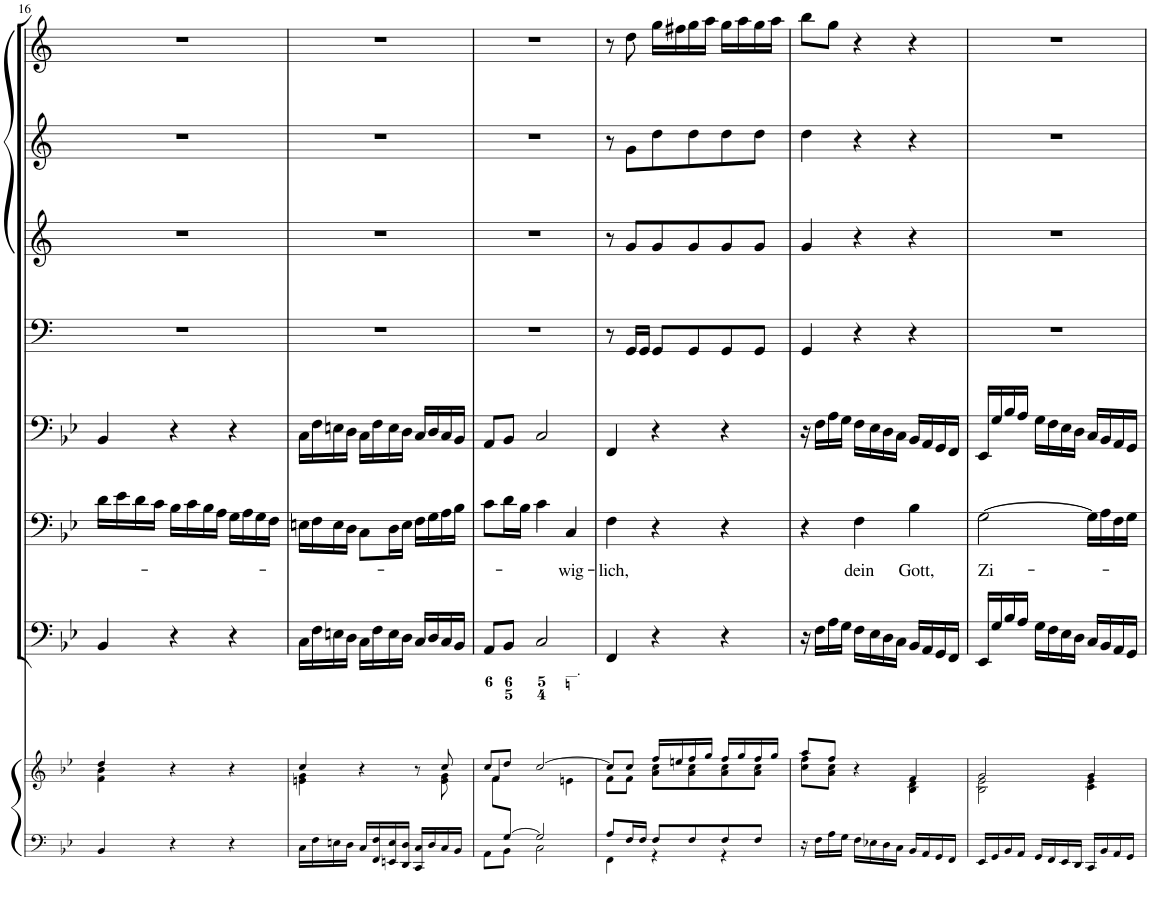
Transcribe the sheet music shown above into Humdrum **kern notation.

**kern	**kern	**kern	**kern	**text	**kern	**kern	**kern	**kern	**kern
*part8	*part8	*part7	*part6	*part6	*part5	*part4	*part3	*part2	*part1
*staff9	*staff8	*staff7	*staff6	*staff6	*staff5	*staff4	*staff3	*staff2	*staff1
*I"Piano reduction	*	*I"Continuo	*I"Basso	*	*I"Fagotto	*I"Timpani	*I"Corno da caccia III	*I"Corno da caccia II	*I"Corno da caccia I
*I'Pno	*	*	*	*	*	*I'Timp	*	*	*
!!LO:PB:g=z
*clefF4	*clefG2	*clefF4	*clefF4	*	*clefF4	*clefF4	*clefG2	*clefG2	*clefG2
*	*	*	*	*	*	*Trd1c2	*Trd8c14	*Trd8c14	*Trd8c14
*k[b-e-]	*k[b-e-]	*k[b-e-]	*k[b-e-]	*	*k[b-e-]	*k[]	*k[]	*k[]	*k[]
*M3/4	*M3/4	*M3/4	*M3/4	*	*M3/4	*M3/4	*M3/4	*M3/4	*M3/4
=16	=16	=16	=16	=16	=16	=16	=16	=16	=16
*	*^	*	*	*	*	*	*	*	*
4BB-/	4dd/	4f\ 4b-\	4BB-/	16d\LL	.	4BB-/	2.r	2.r	2.r	2.r
.	.	.	.	16e-\	.	.	.	.	.	.
.	.	.	.	16d\	.	.	.	.	.	.
.	.	.	.	16c\JJ	.	.	.	.	.	.
4r	4r	4ryy	4r	16B-\LL	.	4r	.	.	.	.
.	.	.	.	16c\	.	.	.	.	.	.
.	.	.	.	16B-\	.	.	.	.	.	.
.	.	.	.	16A\JJ	.	.	.	.	.	.
4r	4r	4ryy	4r	16G\LL	.	4r	.	.	.	.
.	.	.	.	16A\	.	.	.	.	.	.
.	.	.	.	16G\	.	.	.	.	.	.
.	.	.	.	16F\JJ	.	.	.	.	.	.
=17	=17	=17	=17	=17	=17	=17	=17	=17	=17	=17
16C\LL	4cc/	4en\ 4g\	16C\LL	16En\LL	.	16C\LL	2.r	2.r	2.r	2.r
16F\	.	.	16F\	16F\	.	16F\	.	.	.	.
16En\	.	.	16En\	16E\	.	16En\	.	.	.	.
16D\JJ	.	.	16D\JJ	16D\JJ	.	16D\JJ	.	.	.	.
16C/LL	4r	4ryy	16C\LL	8C\L	.	16C\LL	.	.	.	.
16FF/ 16F/	.	.	16F\	.	.	16F\	.	.	.	.
16EEn/ 16E/	.	.	16E\	16D\L	.	16E\	.	.	.	.
16DD/ 16D/JJ	.	.	16D\JJ	16E\JJ	.	16D\JJ	.	.	.	.
16CC/ 16C/LL	8r	8ryy	16C/LL	16F\LL	.	16C/LL	.	.	.	.
16D/	.	.	16D/	16G\	.	16D/	.	.	.	.
16C/	8cc/	8e\ 8g\	16C/	16A\	.	16C/	.	.	.	.
16BB-/JJ	.	.	16BB-/JJ	16B-\JJ	.	16BB-/JJ	.	.	.	.
=18	=18	=18	=18	=18	=18	=18	=18	=18	=18	=18
*^	*	*^	*	*	*	*	*	*	*	*
8ryy	8AA\L	8cc/L	2f/	8f\L	8AA/L	8c\L	.	8AA/L	2.r	2.r	2.r	2.r
[8G/J	8BB-\J	8dd/J	.	2ryy	8BB-/J	16d\L	.	8BB-/J	.	.	.	.
.	.	.	.	.	.	16B-\JJ	.	.	.	.	.	.
2G/]	2C\	[2cc/	.	.	2C/	4c\	.	2C/	.	.	.	.
!	!	!	!	!	!	!	!LO:LY:b	!	!	!	!	!
.	.	.	4en\	.	.	4C/	-wig-	.	.	.	.	.
.	.	.	.	8ryy	.	.	.	.	.	.	.	.
=19	=19	=19	=19	=19	=19	=19	=19	=19	=19	=19	=19	=19
!	!	!	!	!	!	!	!LO:LY:b	!	!	!	!	!
*	*	*	*v	*v	*	*	*	*	*	*	*	*
8A/L	4FF\	8cc/L]	8f\L	4FF/	4F\	-lich,	4FF/	8r	8r	8r	8r
16F/L	.	8cc/J	8f\J	.	.	.	.	16GG/LL	8g/L	8g\L	8dd\
16F/JJ	.	.	.	.	.	.	.	16GG/JJ	.	.	.
8F/L	4r	16ff/LL	8a\ 8cc\L	4r	4r	.	4r	8GG/L	8g/	8dd\	16gg\LL
.	.	16een/	.	.	.	.	.	.	.	.	16ff#X\
8F/	.	16ff/	8a\ 8cc\	.	.	.	.	8GG/	8g/	8dd\	16gg\
.	.	16gg/JJ	.	.	.	.	.	.	.	.	16aa\JJ
8F/	4r	16ff/LL	8a\ 8cc\	4r	4r	.	4r	8GG/	8g/	8dd\	16gg\LL
.	.	16gg/	.	.	.	.	.	.	.	.	16aa\
8F/J	.	16ff/	8a\ 8cc\J	.	.	.	.	8GG/J	8g/J	8dd\J	16gg\
.	.	16gg/JJ	.	.	.	.	.	.	.	.	16aa\JJ
*v	*v	*	*	*	*	*	*	*	*	*	*
=20	=20	=20	=20	=20	=20	=20	=20	=20	=20	=20
16r	8aa/L	8cc\ 8ff\L	16r	4r	.	16r	4GG/	4g/	4dd\	8bb\L
16F\LL	.	.	16F\LL	.	.	16F\LL	.	.	.	.
16A\	8ff/J	8a\ 8cc\J	16A\	.	.	16A\	.	.	.	8gg\J
16G\JJ	.	.	16G\JJ	.	.	16G\JJ	.	.	.	.
!	!	!	!	!	!LO:LY:b	!	!	!	!	!
16F\LL	4r	4ryy	16F\LL	4F\	dein	16F\LL	4r	4r	4r	4r
16E-X\	.	.	16E-\	.	.	16E-\	.	.	.	.
16D\	.	.	16D\	.	.	16D\	.	.	.	.
16C\JJ	.	.	16C\JJ	.	.	16C\JJ	.	.	.	.
!	!	!	!	!	!LO:LY:b	!	!	!	!	!
16BB-/LL	4f/	4B-\ 4d\	16BB-/LL	4B-\	Gott,	16BB-/LL	4r	4r	4r	4r
16AA/	.	.	16AA/	.	.	16AA/	.	.	.	.
16GG/	.	.	16GG/	.	.	16GG/	.	.	.	.
16FF/JJ	.	.	16FF/JJ	.	.	16FF/JJ	.	.	.	.
=21	=21	=21	=21	=21	=21	=21	=21	=21	=21	=21
!	!	!	!	!	!LO:LY:b	!	!	!	!	!
16EE-/LL	2g/	2B-\ 2e-\	16EE-/LL	[2G\	Zi-	16EE-/LL	2.r	2.r	2.r	2.r
16GG/	.	.	16G/	.	.	16G/	.	.	.	.
16BB-/	.	.	16B-/	.	.	16B-/	.	.	.	.
16AA/JJ	.	.	16A/JJ	.	.	16A/JJ	.	.	.	.
16GG/LL	.	.	16G\LL	.	.	16G\LL	.	.	.	.
16FF/	.	.	16F\	.	.	16F\	.	.	.	.
16EE-/	.	.	16E-\	.	.	16E-\	.	.	.	.
16DD/JJ	.	.	16D\JJ	.	.	16D\JJ	.	.	.	.
16CC/LL	4g/	4c\ 4e-\	16C/LL	16G\LL]	.	16C/LL	.	.	.	.
16BB-/	.	.	16BB-/	16A\	.	16BB-/	.	.	.	.
16AA/	.	.	16AA/	16F\	.	16AA/	.	.	.	.
16GG/JJ	.	.	16GG/JJ	16G\JJ	.	16GG/JJ	.	.	.	.
*	*v	*v	*	*	*	*	*	*	*	*
=	=	=	=	=	=	=	=	=	=
*-	*-	*-	*-	*-	*-	*-	*-	*-	*-
